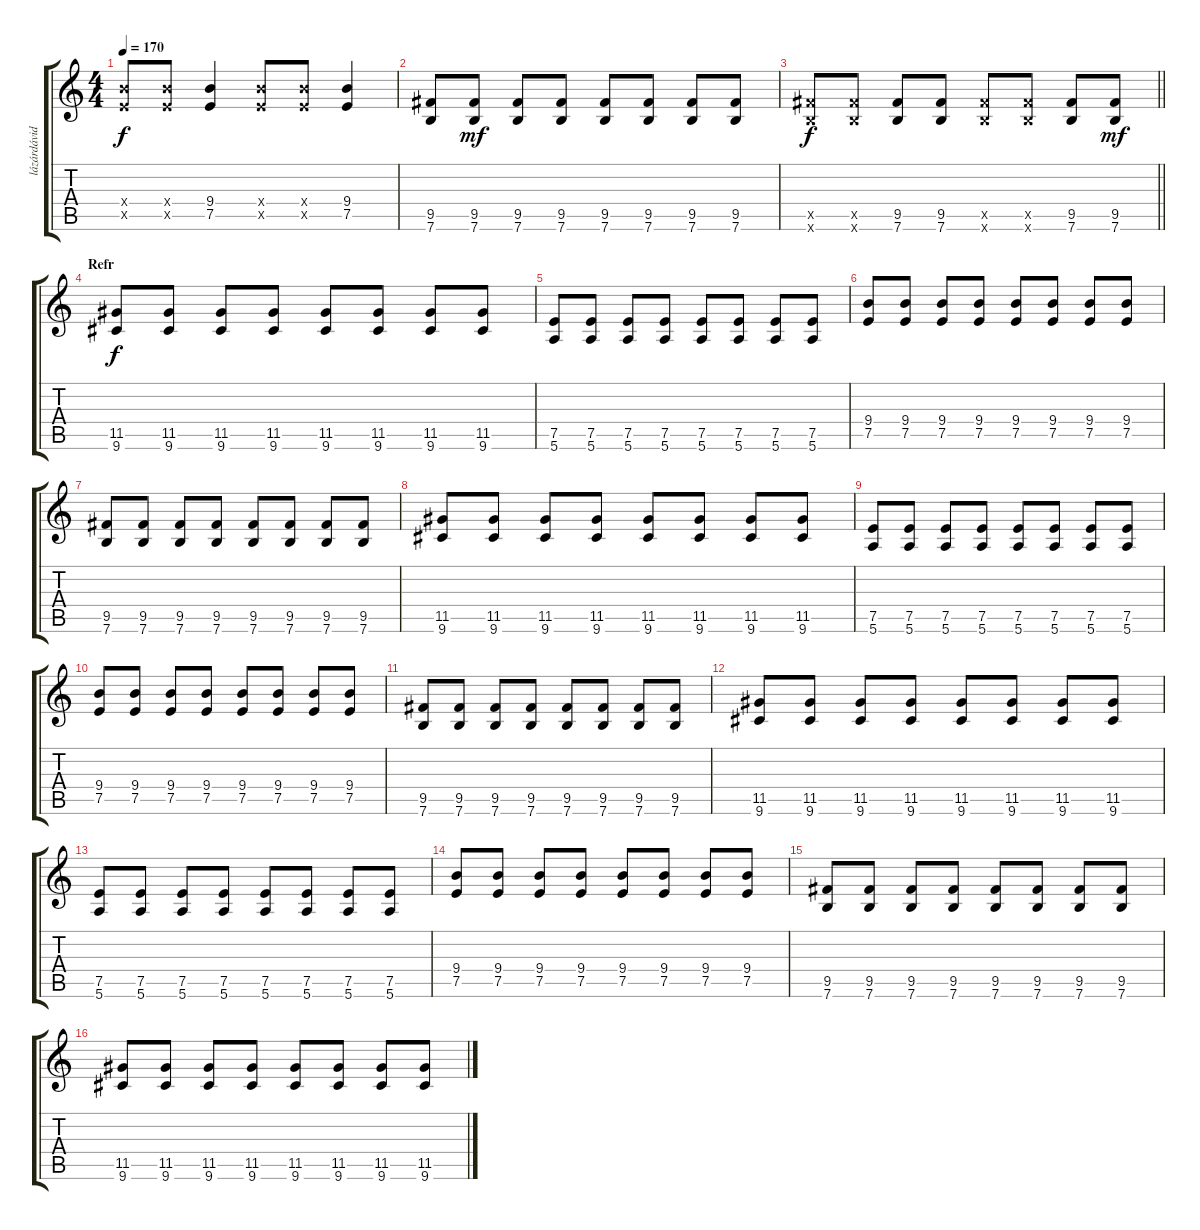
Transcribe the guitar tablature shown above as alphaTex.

\track ("lázárdávid - Gitár 1" "lázárdávid") {instrument distortionguitar}
\staff {score tabs}
\tuning (E4 B3 G3 D3 A2 E2) {hide}
\ts (4 4)
\tempo 170
\clef g2
\ks c
(9.4{x} 7.5{x}).8{dy f} (9.4{x} 7.5{x}).8 (9.4 7.5).4 (9.4{x} 7.5{x}).8 (9.4{x} 7.5{x}).8 (9.4 7.5).4 |
(9.5 7.6).8 (9.5 7.6).8{dy mf} (9.5 7.6).8 (9.5 7.6).8 (9.5 7.6).8 (9.5 7.6).8 (9.5 7.6).8 (9.5 7.6).8 |
\barLineRight lightlight
(9.5{x} 7.6{x}).8{dy f} (9.5{x} 7.6{x}).8 (9.5 7.6).8 (9.5 7.6).8 (9.5{x} 7.6{x}).8 (9.5{x} 7.6{x}).8 (9.5 7.6).8 (9.5 7.6).8{dy mf} |
\section ("" "Refr")
(11.5 9.6).8{dy f} (11.5 9.6).8 (11.5 9.6).8 (11.5 9.6).8 (11.5 9.6).8 (11.5 9.6).8 (11.5 9.6).8 (11.5 9.6).8 |
(7.5 5.6).8 (7.5 5.6).8 (7.5 5.6).8 (7.5 5.6).8 (7.5 5.6).8 (7.5 5.6).8 (7.5 5.6).8 (7.5 5.6).8 |
(9.4 7.5).8 (9.4 7.5).8 (9.4 7.5).8 (9.4 7.5).8 (9.4 7.5).8 (9.4 7.5).8 (9.4 7.5).8 (9.4 7.5).8 |
(9.5 7.6).8 (9.5 7.6).8 (9.5 7.6).8 (9.5 7.6).8 (9.5 7.6).8 (9.5 7.6).8 (9.5 7.6).8 (9.5 7.6).8 |
(11.5 9.6).8 (11.5 9.6).8 (11.5 9.6).8 (11.5 9.6).8 (11.5 9.6).8 (11.5 9.6).8 (11.5 9.6).8 (11.5 9.6).8 |
(7.5 5.6).8 (7.5 5.6).8 (7.5 5.6).8 (7.5 5.6).8 (7.5 5.6).8 (7.5 5.6).8 (7.5 5.6).8 (7.5 5.6).8 |
(9.4 7.5).8 (9.4 7.5).8 (9.4 7.5).8 (9.4 7.5).8 (9.4 7.5).8 (9.4 7.5).8 (9.4 7.5).8 (9.4 7.5).8 |
(9.5 7.6).8 (9.5 7.6).8 (9.5 7.6).8 (9.5 7.6).8 (9.5 7.6).8 (9.5 7.6).8 (9.5 7.6).8 (9.5 7.6).8 |
(11.5 9.6).8 (11.5 9.6).8 (11.5 9.6).8 (11.5 9.6).8 (11.5 9.6).8 (11.5 9.6).8 (11.5 9.6).8 (11.5 9.6).8 |
(7.5 5.6).8 (7.5 5.6).8 (7.5 5.6).8 (7.5 5.6).8 (7.5 5.6).8 (7.5 5.6).8 (7.5 5.6).8 (7.5 5.6).8 |
(9.4 7.5).8 (9.4 7.5).8 (9.4 7.5).8 (9.4 7.5).8 (9.4 7.5).8 (9.4 7.5).8 (9.4 7.5).8 (9.4 7.5).8 |
(9.5 7.6).8 (9.5 7.6).8 (9.5 7.6).8 (9.5 7.6).8 (9.5 7.6).8 (9.5 7.6).8 (9.5 7.6).8 (9.5 7.6).8 |
(11.5 9.6).8 (11.5 9.6).8 (11.5 9.6).8 (11.5 9.6).8 (11.5 9.6).8 (11.5 9.6).8 (11.5 9.6).8 (11.5 9.6).8
